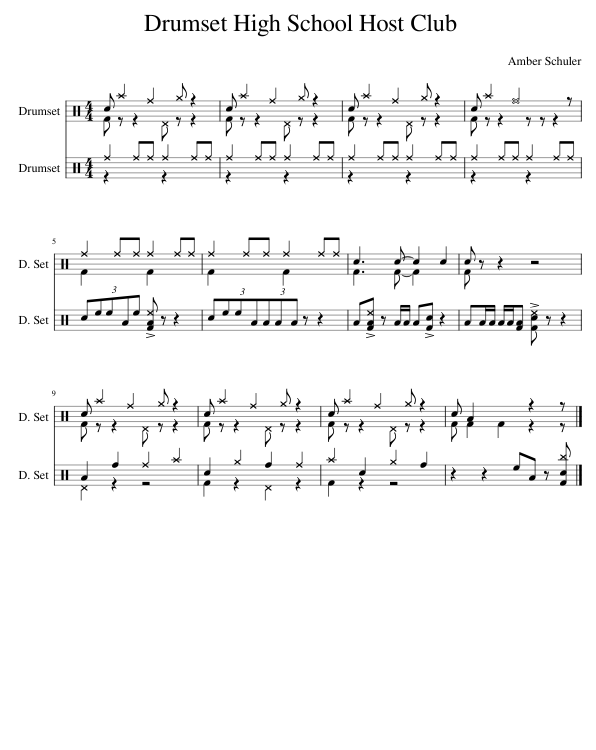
X:1
%%score ( 1 2 ) ( 3 4 )
L:1/8
M:4/4
I:linebreak $
K:C
V:1 perc
K:none
V:2 perc
K:none
V:3 perc
K:none
V:4 perc
K:none
V:1
 c ^a2 ^f2 ^g z2 | c ^a2 ^f2 ^g z2 | c ^a2 ^f2 ^g z2 | c ^a2 ^f4 z |$ ^f2 ^f^f ^f2 ^f^f | %5
 ^f2 ^f^f ^f2 ^f^f | c3 c- c2 c2 | c z z2 z4 |$ c ^a2 ^f2 ^g z2 | c ^a2 ^f2 ^g z2 | %10
 c ^a2 ^f2 ^g z2 | c A2 F2 z2 z |] %12
V:2
 F z z2 ^D z z2 | F z z2 ^D z z2 | F z z2 ^D z z2 | F z z2 z z z2 |$ F2 x2 F2 x2 | %5
 F2 x2 F2 x2 | F3 F- F2 x2 | F x7 |$ F z z2 ^D z z2 | F z z2 ^D z z2 | %10
 F z z2 ^D z z2 | F F2 x2 z2 z |] %12
V:3
 ^f2 ^f^f ^f2 ^f^f | ^f2 ^f^f ^f2 ^f^f | ^f2 ^f^f ^f2 ^f^f | ^f2 ^f^f ^f2 ^f^f |$ c(3eeAe !>![FA^e] z z2 | %5
 c(3eeA(3AAA z z2 | A!>![FA^e] z A/A/ A!>![Fc] z2 | AA/A/ A/A/[FA] !>![Fc^e] z z2 |$ A2 f2 ^f2 ^a2 | c2 ^g2 f2 ^f2 | %10
 ^a2 c2 ^g2 f2 | z2 z2 eA z [Fc^b] |] %12
V:4
 z2 x2 z2 x2 | z2 x2 z2 x2 | z2 x2 z2 x2 | z2 x2 z2 x2 |$ x8 | %5
 x8 | x8 | x8 |$ ^D2 z2 z4 | F2 z2 ^D2 z2 | %10
 F2 z2 z4 | x8 |] %12
